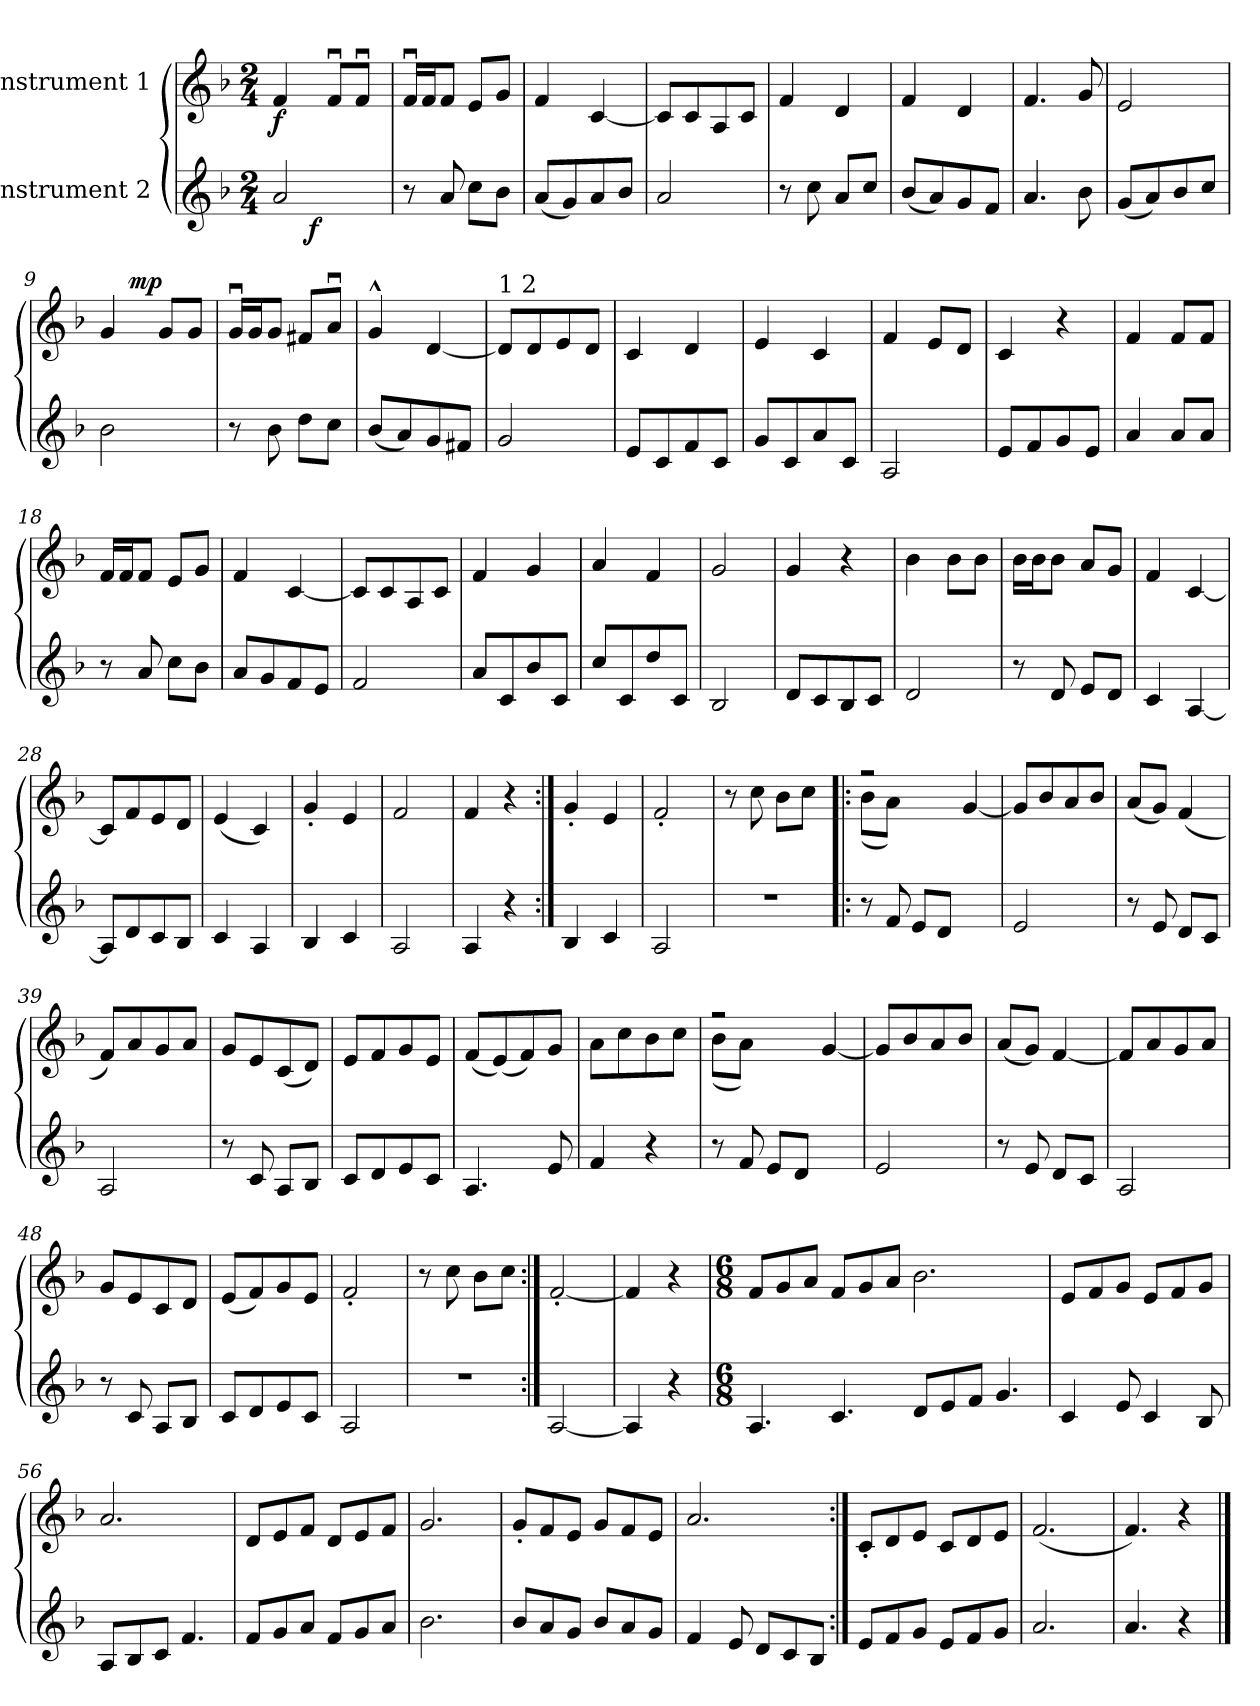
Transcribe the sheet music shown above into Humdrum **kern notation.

**kern	**dynam	**kern	**dynam
*part2	*part2	*part1	*part1
*staff2	*staff2	*staff1	*staff1
*I"Instrument 2	*	*I"Instrument 1	*
*clefG2	*	*clefG2	*
*k[b-]	*	*k[b-]	*
*F:	*	*F:	*
*M2/4	*	*M2/4	*
=1	=1	=1	=1
!	!	!	!LO:DY:b
*^	*	*	*
2a/	8.ryy	.	4f/	f
!	!	!LO:DY:b	!	!
.	4ryy	f	.	.
.	.	.	8fu/L	.
.	.	.	8fu/J	.
.	16ryy	.	.	.
*v	*v	*	*	*
=2	=2	=2	=2
8r	.	16fu/LL	.
.	.	16f/J	.
8a/	.	8f/J	.
8cc\L	.	8e/L	.
8b-\J	.	8g/J	.
=3	=3	=3	=3
(<8a/L	.	4f/	.
8g/)	.	.	.
8a/	.	[4c/	.
8b-/J	.	.	.
=4	=4	=4	=4
2a/	.	8c/L]	.
.	.	8c/	.
.	.	8A/	.
.	.	8c/J	.
=5	=5	=5	=5
8r	.	4f/	.
8cc\	.	.	.
8a/L	.	4d/	.
8cc/J	.	.	.
=6	=6	=6	=6
(<8b-/L	.	4f/	.
8a/)	.	.	.
8g/	.	4d/	.
8f/J	.	.	.
=7	=7	=7	=7
4.a/	.	4.f/	.
8b-\	.	8g/	.
=8	=8	=8	=8
(<8g/L	.	2e/	.
8a/)	.	.	.
8b-/	.	.	.
8cc/J	.	.	.
=9	=9	=9	=9
*	*	*^	*
2b-\	.	4g/	8ryy	.
!	!	!	!	!LO:DY:a
.	.	.	4.ryy	mp
.	.	8g/L	.	.
.	.	8g/J	.	.
*	*	*v	*v	*
=10	=10	=10	=10
8r	.	16gu/LL	.
.	.	16g/J	.
8b-\	.	8g/J	.
8dd\L	.	8f#X/L	.
8cc\J	.	8au/J	.
!!LO:LB:g=z
=11	=11	=11	=11
(<8b-/L	.	4g^^/	.
8a/)	.	.	.
8g/	.	[4d/	.
8f#X/J	.	.	.
=12	=12	=12	=12
!	!	!LO:TX:a:t=1 2	!
2g/	.	8d/L]	.
.	.	8d/	.
.	.	8e/	.
.	.	8d/J	.
=13	=13	=13	=13
8e/L	.	4c/	.
8c/	.	.	.
8f/	.	4d/	.
8c/J	.	.	.
=14	=14	=14	=14
8g/L	.	4e/	.
8c/	.	.	.
8a/	.	4c/	.
8c/J	.	.	.
=15	=15	=15	=15
2A/	.	4f/	.
.	.	8e/L	.
.	.	8d/J	.
=16	=16	=16	=16
8e/L	.	4c/	.
8f/	.	.	.
8g/	.	4r	.
8e/J	.	.	.
=17	=17	=17	=17
4a/	.	4f/	.
8a/L	.	8f/L	.
8a/J	.	8f/J	.
=18	=18	=18	=18
8r	.	16f/LL	.
.	.	16f/J	.
8a/	.	8f/J	.
8cc\L	.	8e/L	.
8b-\J	.	8g/J	.
=19	=19	=19	=19
8a/L	.	4f/	.
8g/	.	.	.
8f/	.	[4c/	.
8e/J	.	.	.
=20	=20	=20	=20
2f/	.	8c/L]	.
.	.	8c/	.
.	.	8A/	.
.	.	8c/J	.
=21	=21	=21	=21
8a/L	.	4f/	.
8c/	.	.	.
8b-/	.	4g/	.
8c/J	.	.	.
=22	=22	=22	=22
8cc/L	.	4a/	.
8c/	.	.	.
8dd/	.	4f/	.
8c/J	.	.	.
!!LO:LB:g=z
=23	=23	=23	=23
2B-/	.	2g/	.
=24	=24	=24	=24
8d/L	.	4g/	.
8c/	.	.	.
8B-/	.	4r	.
8c/J	.	.	.
=25	=25	=25	=25
2d/	.	4b-\	.
.	.	8b-\L	.
.	.	8b-\J	.
=26	=26	=26	=26
8r	.	16b-\LL	.
.	.	16b-\J	.
8d/	.	8b-\J	.
8e/L	.	8a/L	.
8d/J	.	8g/J	.
=27	=27	=27	=27
4c/	.	4f/	.
[4A/	.	[4c/	.
=28	=28	=28	=28
8A/L]	.	8c/L]	.
8d/	.	8f/	.
8c/	.	8e/	.
8B-/J	.	8d/J	.
=29	=29	=29	=29
4c/	.	(<4e/	.
4A/	.	4c/)	.
=30	=30	=30	=30
4B-/	.	4g'/	.
4c/	.	4e/	.
=31	=31	=31	=31
2A/	.	2f/	.
=32	=32	=32	=32
4A/	.	4f/	.
4r	.	4r	.
=33:|!	=33:|!	=33:|!	=33:|!
4B-/	.	4g'/	.
4c/	.	4e/	.
=34	=34	=34	=34
2A/	.	2f'/	.
=35	=35	=35	=35
2r	.	8r	.
.	.	8cc\	.
.	.	8b-\L	.
.	.	8cc\J	.
=36!|:	=36!|:	=36!|:	=36!|:
*	*	*^	*
8r	.	2r	(>8b-\L	.
8f/	.	.	8a\J)	.
8e/L	.	.	2ryy	.
8d/J	.	.	.	.
4ryy	.	[4g/	.	.
*	*	*v	*v	*
!!LO:LB:g=z
=37	=37	=37	=37
2e/	.	8g/L]	.
.	.	8b-/	.
.	.	8a/	.
.	.	8b-/J	.
=38	=38	=38	=38
8r	.	(<8a/L	.
8e/	.	8g/J)	.
8d/L	.	(<4f/	.
8c/J	.	.	.
=39	=39	=39	=39
2A/	.	8f/L)	.
.	.	8a/	.
.	.	8g/	.
.	.	8a/J	.
=40	=40	=40	=40
8r	.	8g/L	.
8c/	.	8e/	.
8A/L	.	(<8c/	.
8B-/J	.	8d/J)	.
=41	=41	=41	=41
8c/L	.	8e/L	.
8d/	.	8f/	.
8e/	.	8g/	.
8c/J	.	8e/J	.
=42	=42	=42	=42
4.A/	.	(<8f/L	.
.	.	(<8e/)	.
.	.	8f/)	.
8e/	.	8g/J	.
=43	=43	=43	=43
4f/	.	8a\L	.
.	.	8cc\	.
4r	.	8b-\	.
.	.	8cc\J	.
=44	=44	=44	=44
*	*	*^	*
8r	.	2r	(>8b-\L	.
8f/	.	.	8a\J)	.
8e/L	.	.	2ryy	.
8d/J	.	.	.	.
4ryy	.	[4g/	.	.
*	*	*v	*v	*
=45	=45	=45	=45
2e/	.	8g/L]	.
.	.	8b-/	.
.	.	8a/	.
.	.	8b-/J	.
=46	=46	=46	=46
8r	.	(<8a/L	.
8e/	.	8g/J)	.
8d/L	.	[4f/	.
8c/J	.	.	.
=47	=47	=47	=47
2A/	.	8f/L]	.
.	.	8a/	.
.	.	8g/	.
.	.	8a/J	.
!!LO:LB:g=z
=48	=48	=48	=48
8r	.	8g/L	.
8c/	.	8e/	.
8A/L	.	8c/	.
8B-/J	.	8d/J	.
=49	=49	=49	=49
8c/L	.	(<8e/L	.
8d/	.	8f/)	.
8e/	.	8g/	.
8c/J	.	8e/J	.
=50	=50	=50	=50
2A/	.	2f'/	.
=51	=51	=51	=51
2r	.	8r	.
.	.	8cc\	.
.	.	8b-\L	.
.	.	8cc\J	.
=52:|!	=52:|!	=52:|!	=52:|!
[2A/	.	[2f'/	.
=53	=53	=53	=53
4A/]	.	4f/]	.
4r	.	4r	.
=54	=54	=54	=54
*M6/8	*	*M6/8	*
4.A/	.	8f/L	.
.	.	8g/	.
.	.	8a/J	.
4.c/	.	8f/L	.
.	.	8g/	.
.	.	8a/J	.
8d/L	.	2.b-\	.
8e/	.	.	.
8f/J	.	.	.
4.g/	.	.	.
=55	=55	=55	=55
4c/	.	8e/L	.
.	.	8f/	.
8e/	.	8g/J	.
4c/	.	8e/L	.
.	.	8f/	.
8B-/	.	8g/J	.
=56	=56	=56	=56
8A/L	.	2.a/	.
8B-/	.	.	.
8c/J	.	.	.
4.f/	.	.	.
=57	=57	=57	=57
8f/L	.	8d/L	.
8g/	.	8e/	.
8a/J	.	8f/J	.
8f/L	.	8d/L	.
8g/	.	8e/	.
8a/J	.	8f/J	.
!!LO:LB:g=z
=58	=58	=58	=58
2.b-\	.	2.g/	.
=59	=59	=59	=59
8b-/L	.	8g'/L	.
8a/	.	8f/	.
8g/J	.	8e/J	.
8b-/L	.	8g/L	.
8a/	.	8f/	.
8g/J	.	8e/J	.
=60	=60	=60	=60
4f/	.	2.a/	.
8e/	.	.	.
8d/L	.	.	.
8c/	.	.	.
8B-/J	.	.	.
=61:|!	=61:|!	=61:|!	=61:|!
8e/L	.	8c'/L	.
8f/	.	8d/	.
8g/J	.	8e/J	.
8e/L	.	8c/L	.
8f/	.	8d/	.
8g/J	.	8e/J	.
=62	=62	=62	=62
2.a/	.	(<2.f/	.
=63	=63	=63	=63
4.a/	.	4.f/)	.
4r	.	4r	.
==	==	==	==
*-	*-	*-	*-
